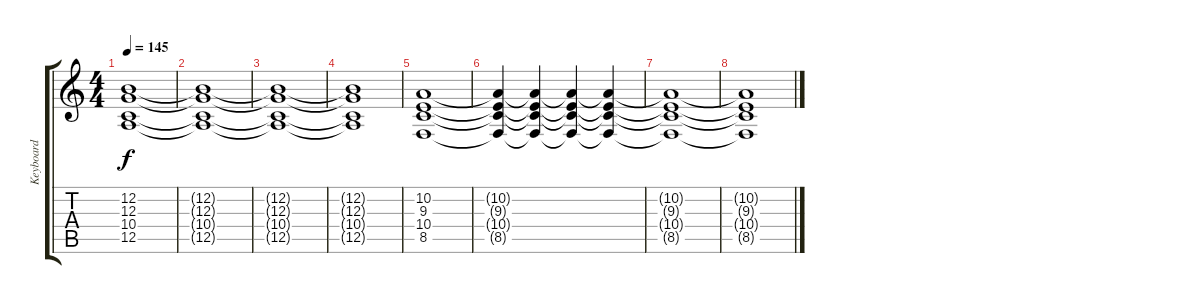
\track ("Keyboard" "Keyboard") {instrument stringensemble2}
\staff {score tabs}
\tuning (E4 B3 G3 D3 A2 E2) {hide}
\ts (4 4)
\tempo 145
\clef g2
\ks c
(12.2 12.3 10.4 12.5).1{dy f} |
(12.2{t} 12.3{t} 10.4{t} 12.5{t}).1 |
(12.2{t} 12.3{t} 10.4{t} 12.5{t}).1 |
(12.2{t} 12.3{t} 10.4{t} 12.5{t}).1 |
(10.2 9.3 10.4 8.5).1 |
(10.2{t} 9.3{t} 10.4{t} 8.5{t}).4{volume 9} (10.2{t} 9.3{t} 10.4{t} 8.5{t}).4{volume 6} (10.2{t} 9.3{t} 10.4{t} 8.5{t}).4{volume 5} (10.2{t} 9.3{t} 10.4{t} 8.5{t}).4{volume 4} |
(10.2{t} 9.3{t} 10.4{t} 8.5{t}).1{volume 3} |
(10.2{t} 9.3{t} 10.4{t} 8.5{t}).1
